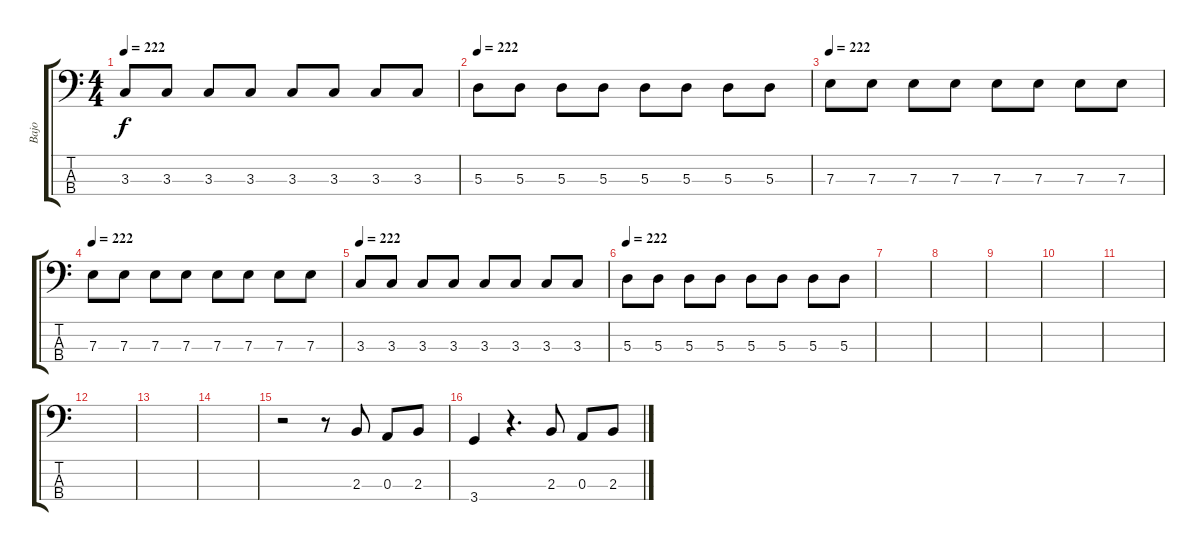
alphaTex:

\track ("Bajo" "Bajo") {instrument electricbassfinger}
\staff {score tabs}
\tuning (G2 D2 A1 E1) {hide}
\ts (4 4)
\tempo 222
\clef f4
\ks c
3.3.8{dy f} 3.3.8 3.3.8 3.3.8 3.3.8 3.3.8 3.3.8 3.3.8 |
\tempo 222
5.3.8 5.3.8 5.3.8 5.3.8 5.3.8 5.3.8 5.3.8 5.3.8 |
\tempo 222
7.3.8 7.3.8 7.3.8 7.3.8 7.3.8 7.3.8 7.3.8 7.3.8 |
\tempo 222
7.3.8 7.3.8 7.3.8 7.3.8 7.3.8 7.3.8 7.3.8 7.3.8 |
\tempo 222
3.3.8 3.3.8 3.3.8 3.3.8 3.3.8 3.3.8 3.3.8 3.3.8 |
\tempo 222
5.3.8 5.3.8 5.3.8 5.3.8 5.3.8 5.3.8 5.3.8 5.3.8 |
|
|
|
|
|
|
|
|
r.2 r.8 2.3.8 0.3.8 2.3.8 |
3.4.4 r.4{d} 2.3.8 0.3.8 2.3.8
